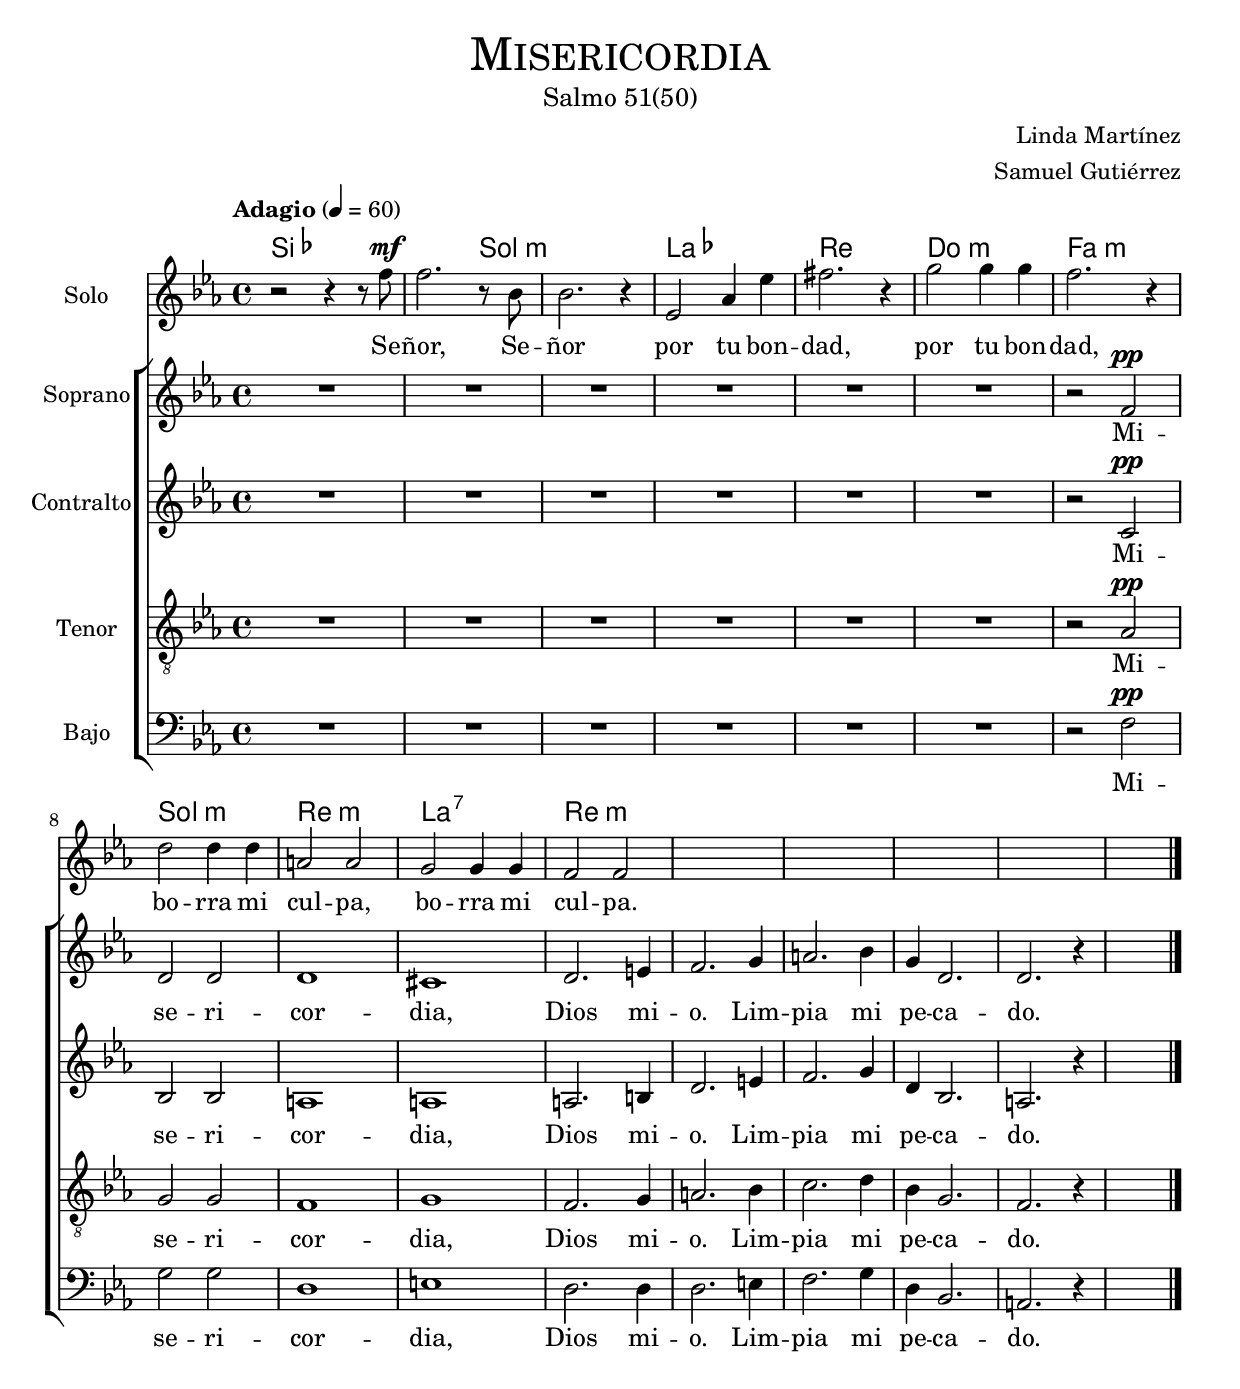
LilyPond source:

% Miserere
% searchsam
\language "espanol"
\version "2.23.2"

% --- Global parameters
%particle = 0
%jump = \break
%time = 4

% --- Includes

title = "Misericordia"
subtitle = "Salmo 51(50)"
subsubtitle = ""
autor = "Linda Martínez"
arranger = "Samuel Gutiérrez"
other = ""
papper = "letter"
size = 20

global = {
  \tempo "Adagio" 4 = 60
  \time 4/4
  \key mib \major
  s1*16
  \bar "|."
}

harmonies = \new ChordNames {
  \set ChordNames.midiInstrument = "church organ"
  \set ChordNames.midiMaximumVolume = #0.5
  \set chordChanges = ##t
  \chordmode {
    \italianChords
    sib,1 |
    sib2. sol4:m |
    sol1:m |
    lab,1 |
    re1 |
    do1:m |
    fa1:m |
    sol1:m |
    re1:m |
    la,1:7 |
    re1:m |
    re1:m |
  }
}

solo-music = \relative do'' {
  \compressEmptyMeasures
  \dynamicUp
  % solo
  r2 r4 r8 fa\mf |
  fa2. r8 sib, | 
  sib2. r4 |
  mib,2 lab4 mib' |
  fas2. r4 | 
  sol2 sol4 sol |
  fa2. r4 |
  re2 re4 re |
  la2 la |
  sol2 sol4 sol |
  fa2 fa |
}

solo-lyrics = \lyricmode {
  Se -- ñor, Se -- ñor por tu bon -- dad, por tu bon -- dad, 
  bo -- rra mi cul -- pa, bo -- rra mi cul -- pa.
  
  Mi -- se -- ri -- cor -- dia, mi -- se -- ri -- cor -- dia, 
  por tu bon -- dad, por tu bon -- dad, bo -- rra mi cul -- pa.
  La -- va del to -- do mi de -- li -- to lim -- pia mi pe -- ca - do.
}

soprano-music = \relative do' {
  \compressEmptyMeasures
  \dynamicUp
  
  R1*6 | %6
  r2 fa2\pp |
  re2 re |
  re1 |
  dos1 |
  re2. mi4 |
  fa2. sol4 |
  la2. sib4 |
  sol4 re2. |
  re2. r4 |
}

soprano-lyrics = \lyricmode {
  Mi -- se -- ri -- cor -- dia, Dios mi -- o. Lim -- pia mi pe -- ca -- do.
}

alto-music = \relative do' {
  \compressEmptyMeasures
  \dynamicUp
  
  R1*6 |
  r2 do2\pp |
  sib2 sib |
  la1 |
  la1 |
  la2. si4 |
  re2. mi4 |
  fa2. sol4 |
  re4 sib2. |
  la2. r4 |
}

alto-lyrics = \lyricmode {
  Mi -- se -- ri -- cor -- dia, Dios mi -- o. Lim -- pia mi pe -- ca -- do.
}

tenor-music = \relative do' {
  \compressEmptyMeasures
  \dynamicUp
  \clef "G_8"
  
  R1*6 |
  r2 lab2\pp |
  sol2 sol |
  fa1 |
  sol1 |
  fa2. sol4 |
  la2. sib4 |
  do2. re4 |
  sib4 sol2. |
  fa2. r4 |
}

tenor-lyrics = \lyricmode {
  Mi -- se -- ri -- cor -- dia, Dios mi -- o. Lim -- pia mi pe -- ca -- do.
}

bass-music = \relative do {
  \compressEmptyMeasures
  \dynamicUp
  \clef bass
  
  R1*6 | %6
  r2 fa2\pp |
  sol2 sol |
  re1 |
  mi1 |
  re2. re4 |
  re2. mi4 |
  fa2. sol4 |
  re4 sib2. |
  la2. r4 |
}

bass-lyrics = \lyricmode {
  Mi -- se -- ri -- cor -- dia, Dios mi -- o. Lim -- pia mi pe -- ca -- do.
}

% \include "metronome.ily"

% --- Global size
%#(set-global-staff-size \size)

% --- Header
\header {
  title = \markup{\fontsize #2 \medium \smallCaps \title}
  subtitle = \markup{\medium \subtitle}
  subsubtitle = \markup{\medium \subsubtitle}
  composer = \autor
  arranger = \markup {\right-column { \arranger \other}}
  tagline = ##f
  breakbefore = ##t
}

% --- Music

% --- Harmony

% --- Sheet
\score {
  <<
    \harmonies
    \new Staff { <<
      \set Staff.instrumentName = "Solo"
      \set Staff.midiInstrument = #"choir aahs"
      %\set Staff.midiMaximumVolume = #1.5
      <<
        \new Voice = "solo" { << \global \solo-music >> }
        \new Lyrics \lyricsto "solo" { \solo-lyrics }
      >>
    >> }
    \new ChoirStaff { <<
      \new Staff { <<
        \set Staff.instrumentName = "Soprano"
        \set Staff.midiInstrument = #"choir aahs"
        %\set Staff.midiMaximumVolume = #1.5
        <<
          \new Voice = "soprano" { << \global \soprano-music >> }
          \new Lyrics \lyricsto "soprano" { \soprano-lyrics }
        >>
      >> }
      \new Staff { <<
        \set Staff.instrumentName = "Contralto"
        \set Staff.midiInstrument = #"choir aahs"
        %\set Staff.midiMaximumVolume = #1.5
        <<
          \new Voice = "alto" { << \global \alto-music >> }
          \new Lyrics \lyricsto "alto" { \alto-lyrics }
        >>
      >> }
      \new Staff { <<
        \set Staff.instrumentName = "Tenor"
        \set Staff.midiInstrument = #"choir aahs"
        %\set Staff.midiMaximumVolume = #1.5
        <<
          \new Voice = "tenor" { << \global \tenor-music >> }
          \new Lyrics \lyricsto "tenor" { \tenor-lyrics }
        >>
      >> }
      \new Staff { <<
        \set Staff.instrumentName = "Bajo"
        \set Staff.midiInstrument = #"choir aahs"
        %\set Staff.midiMaximumVolume = #1.5
        <<
          \new Voice = "bass" { << \global \bass-music >> }
          \new Lyrics \lyricsto "bass" { \bass-lyrics }
        >>
      >> }
    >> }
  >>
  \layout {}
  \midi {}
}

% --- Paper
\paper {
  #(set-default-paper-size "letter")
  %page-breaking = #ly:page-turn-breaking
}
